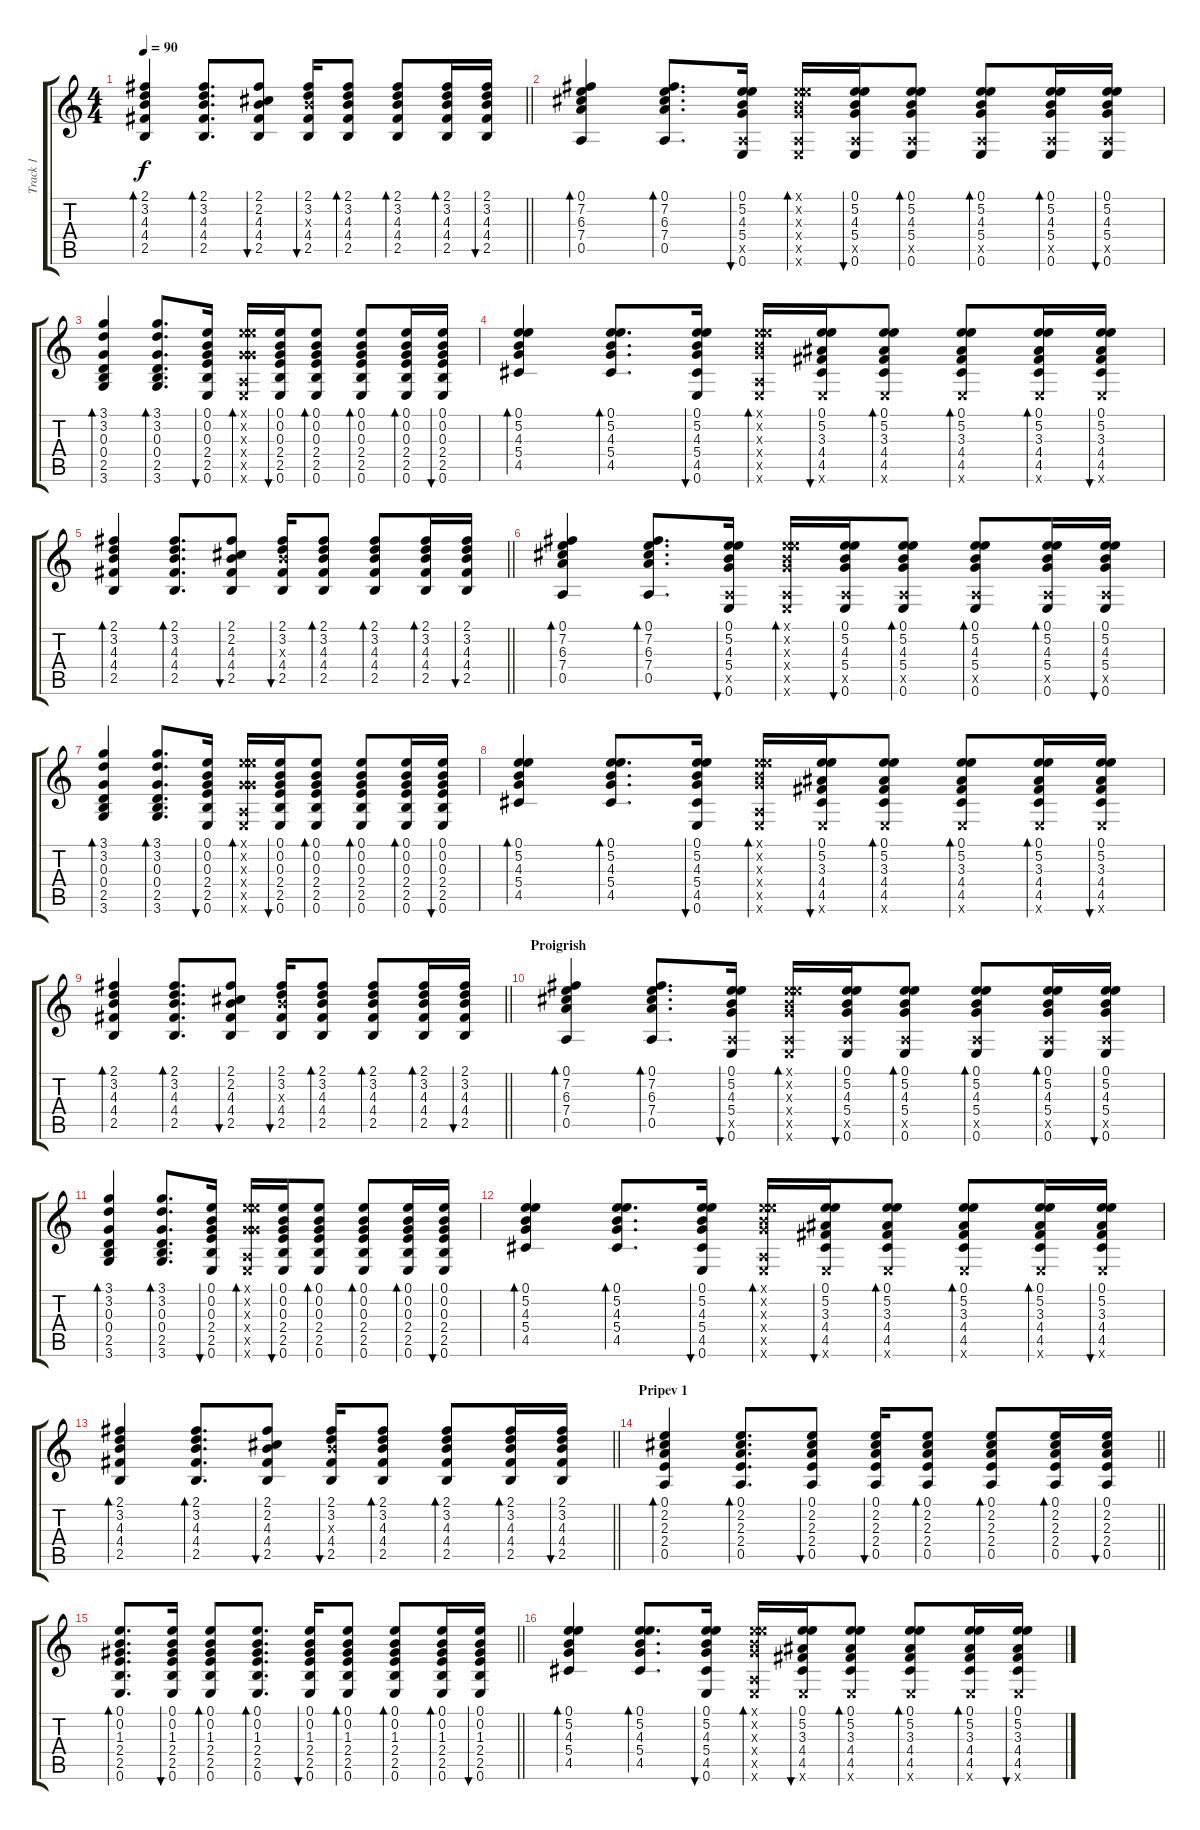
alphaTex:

\track ("Track 1" "Track 1") {instrument acousticguitarsteel}
\staff {score tabs}
\tuning (E4 B3 G3 D3 A2 E2) {hide}
\ts (4 4)
\tempo 90
\clef g2
\barLineRight lightlight
\ks c
(2.1 3.2 4.3 4.4 2.5).4{bd 60 dy f} (2.1 3.2 4.3 4.4 2.5).8{d bd 60} (2.1 2.2 4.3 4.4 2.5).8{bu 60} (2.1 3.2 4.3{x} 4.4 2.5).16{bu 60} (2.1 3.2 4.3 4.4 2.5).8{bd 60} (2.1 3.2 4.3 4.4 2.5).8{bd 60} (2.1 3.2 4.3 4.4 2.5).16{bd 60} (2.1 3.2 4.3 4.4 2.5).16{bu 60} |
(0.1 7.2 6.3 7.4 0.5).4{bd 60} (0.1 7.2 6.3 7.4 0.5).8{d bd 60} (0.1 5.2 4.3 5.4 0.5{x} 0.6).16{bu 60} (0.1{x} 5.2{x} 4.3{x} 5.4{x} 0.5{x} 0.6{x}).16{bd 60} (0.1 5.2 4.3 5.4 0.5{x} 0.6).16{bu 60} (0.1 5.2 4.3 5.4 0.5{x} 0.6).8{bd 60} (0.1 5.2 4.3 5.4 0.5{x} 0.6).8{bd 60} (0.1 5.2 4.3 5.4 0.5{x} 0.6).16{bd 60} (0.1 5.2 4.3 5.4 0.5{x} 0.6).16{bu 60} |
(3.1 3.2 0.3 0.4 2.5 3.6).4{bd 60} (3.1 3.2 0.3 0.4 2.5 3.6).8{d bd 60} (0.1 0.2 0.3 2.4 2.5 0.6).16{bu 60} (0.1{x} 5.2{x} 0.3{x} 5.4{x} 0.5{x} 0.6{x}).16{bd 60} (0.1 0.2 0.3 2.4 2.5 0.6).16{bu 60} (0.1 0.2 0.3 2.4 2.5 0.6).8{bd 60} (0.1 0.2 0.3 2.4 2.5 0.6).8{bd 60} (0.1 0.2 0.3 2.4 2.5 0.6).16{bd 60} (0.1 0.2 0.3 2.4 2.5 0.6).16{bu 60} |
(0.1 5.2 4.3 5.4 4.5).4{bd 60} (0.1 5.2 4.3 5.4 4.5).8{d bd 60} (0.1 5.2 4.3 5.4 4.5 0.6).16{bu 60} (0.1{x} 5.2{x} 4.3{x} 5.4{x} 0.5{x} 0.6{x}).16{bd 60} (0.1 5.2 3.3 4.4 4.5 0.6{x}).16{bu 60} (0.1 5.2 3.3 4.4 4.5 0.6{x}).8{bd 60} (0.1 5.2 3.3 4.4 4.5 0.6{x}).8{bd 60} (0.1 5.2 3.3 4.4 4.5 0.6{x}).16{bd 60} (0.1 5.2 3.3 4.4 4.5 0.6{x}).16{bu 60} |
\barLineRight lightlight
(2.1 3.2 4.3 4.4 2.5).4{bd 60} (2.1 3.2 4.3 4.4 2.5).8{d bd 60} (2.1 2.2 4.3 4.4 2.5).8{bu 60} (2.1 3.2 4.3{x} 4.4 2.5).16{bu 60} (2.1 3.2 4.3 4.4 2.5).8{bd 60} (2.1 3.2 4.3 4.4 2.5).8{bd 60} (2.1 3.2 4.3 4.4 2.5).16{bd 60} (2.1 3.2 4.3 4.4 2.5).16{bu 60} |
(0.1 7.2 6.3 7.4 0.5).4{bd 60} (0.1 7.2 6.3 7.4 0.5).8{d bd 60} (0.1 5.2 4.3 5.4 0.5{x} 0.6).16{bu 60} (0.1{x} 5.2{x} 4.3{x} 5.4{x} 0.5{x} 0.6{x}).16{bd 60} (0.1 5.2 4.3 5.4 0.5{x} 0.6).16{bu 60} (0.1 5.2 4.3 5.4 0.5{x} 0.6).8{bd 60} (0.1 5.2 4.3 5.4 0.5{x} 0.6).8{bd 60} (0.1 5.2 4.3 5.4 0.5{x} 0.6).16{bd 60} (0.1 5.2 4.3 5.4 0.5{x} 0.6).16{bu 60} |
(3.1 3.2 0.3 0.4 2.5 3.6).4{bd 60} (3.1 3.2 0.3 0.4 2.5 3.6).8{d bd 60} (0.1 0.2 0.3 2.4 2.5 0.6).16{bu 60} (0.1{x} 5.2{x} 0.3{x} 5.4{x} 0.5{x} 0.6{x}).16{bd 60} (0.1 0.2 0.3 2.4 2.5 0.6).16{bu 60} (0.1 0.2 0.3 2.4 2.5 0.6).8{bd 60} (0.1 0.2 0.3 2.4 2.5 0.6).8{bd 60} (0.1 0.2 0.3 2.4 2.5 0.6).16{bd 60} (0.1 0.2 0.3 2.4 2.5 0.6).16{bu 60} |
(0.1 5.2 4.3 5.4 4.5).4{bd 60} (0.1 5.2 4.3 5.4 4.5).8{d bd 60} (0.1 5.2 4.3 5.4 4.5 0.6).16{bu 60} (0.1{x} 5.2{x} 4.3{x} 5.4{x} 0.5{x} 0.6{x}).16{bd 60} (0.1 5.2 3.3 4.4 4.5 0.6{x}).16{bu 60} (0.1 5.2 3.3 4.4 4.5 0.6{x}).8{bd 60} (0.1 5.2 3.3 4.4 4.5 0.6{x}).8{bd 60} (0.1 5.2 3.3 4.4 4.5 0.6{x}).16{bd 60} (0.1 5.2 3.3 4.4 4.5 0.6{x}).16{bu 60} |
\barLineRight lightlight
(2.1 3.2 4.3 4.4 2.5).4{bd 60} (2.1 3.2 4.3 4.4 2.5).8{d bd 60} (2.1 2.2 4.3 4.4 2.5).8{bu 60} (2.1 3.2 4.3{x} 4.4 2.5).16{bu 60} (2.1 3.2 4.3 4.4 2.5).8{bd 60} (2.1 3.2 4.3 4.4 2.5).8{bd 60} (2.1 3.2 4.3 4.4 2.5).16{bd 60} (2.1 3.2 4.3 4.4 2.5).16{bu 60} |
\section ("" "Proigrish")
(0.1 7.2 6.3 7.4 0.5).4{bd 60} (0.1 7.2 6.3 7.4 0.5).8{d bd 60} (0.1 5.2 4.3 5.4 0.5{x} 0.6).16{bu 60} (0.1{x} 5.2{x} 4.3{x} 5.4{x} 0.5{x} 0.6{x}).16{bd 60} (0.1 5.2 4.3 5.4 0.5{x} 0.6).16{bu 60} (0.1 5.2 4.3 5.4 0.5{x} 0.6).8{bd 60} (0.1 5.2 4.3 5.4 0.5{x} 0.6).8{bd 60} (0.1 5.2 4.3 5.4 0.5{x} 0.6).16{bd 60} (0.1 5.2 4.3 5.4 0.5{x} 0.6).16{bu 60} |
(3.1 3.2 0.3 0.4 2.5 3.6).4{bd 60} (3.1 3.2 0.3 0.4 2.5 3.6).8{d bd 60} (0.1 0.2 0.3 2.4 2.5 0.6).16{bu 60} (0.1{x} 5.2{x} 0.3{x} 5.4{x} 0.5{x} 0.6{x}).16{bd 60} (0.1 0.2 0.3 2.4 2.5 0.6).16{bu 60} (0.1 0.2 0.3 2.4 2.5 0.6).8{bd 60} (0.1 0.2 0.3 2.4 2.5 0.6).8{bd 60} (0.1 0.2 0.3 2.4 2.5 0.6).16{bd 60} (0.1 0.2 0.3 2.4 2.5 0.6).16{bu 60} |
(0.1 5.2 4.3 5.4 4.5).4{bd 60} (0.1 5.2 4.3 5.4 4.5).8{d bd 60} (0.1 5.2 4.3 5.4 4.5 0.6).16{bu 60} (0.1{x} 5.2{x} 4.3{x} 5.4{x} 0.5{x} 0.6{x}).16{bd 60} (0.1 5.2 3.3 4.4 4.5 0.6{x}).16{bu 60} (0.1 5.2 3.3 4.4 4.5 0.6{x}).8{bd 60} (0.1 5.2 3.3 4.4 4.5 0.6{x}).8{bd 60} (0.1 5.2 3.3 4.4 4.5 0.6{x}).16{bd 60} (0.1 5.2 3.3 4.4 4.5 0.6{x}).16{bu 60} |
\barLineRight lightlight
(2.1 3.2 4.3 4.4 2.5).4{bd 60} (2.1 3.2 4.3 4.4 2.5).8{d bd 60} (2.1 2.2 4.3 4.4 2.5).8{bu 60} (2.1 3.2 4.3{x} 4.4 2.5).16{bu 60} (2.1 3.2 4.3 4.4 2.5).8{bd 60} (2.1 3.2 4.3 4.4 2.5).8{bd 60} (2.1 3.2 4.3 4.4 2.5).16{bd 60} (2.1 3.2 4.3 4.4 2.5).16{bu 60} |
\section ("" "Pripev 1")
\barLineRight lightlight
(0.1 2.2 2.3 2.4 0.5).4{bd 60} (0.1 2.2 2.3 2.4 0.5).8{d bd 60} (0.1 2.2 2.3 2.4 0.5).8{bu 60} (0.1 2.2 2.3 2.4 0.5).16{bu 60} (0.1 2.2 2.3 2.4 0.5).8{bd 60} (0.1 2.2 2.3 2.4 0.5).8{bd 60} (0.1 2.2 2.3 2.4 0.5).16{bd 60} (0.1 2.2 2.3 2.4 0.5).16{bu 60} |
\barLineRight lightlight
(0.1 0.2 1.3 2.4 2.5 0.6).8{d bd 60} (0.1 0.2 1.3 2.4 2.5 0.6).16{bu 60} (0.1 0.2 1.3 2.4 2.5 0.6).8{bd 60} (0.1 0.2 1.3 2.4 2.5 0.6).8{d bd 60} (0.1 0.2 1.3 2.4 2.5 0.6).16{bu 60} (0.1 0.2 1.3 2.4 2.5 0.6).8{bd 60} (0.1 0.2 1.3 2.4 2.5 0.6).8{bd 60} (0.1 0.2 1.3 2.4 2.5 0.6).16{bd 60} (0.1 0.2 1.3 2.4 2.5 0.6).16{bu 60} |
(0.1 5.2 4.3 5.4 4.5).4{bd 60} (0.1 5.2 4.3 5.4 4.5).8{d bd 60} (0.1 5.2 4.3 5.4 4.5 0.6).16{bu 60} (0.1{x} 5.2{x} 4.3{x} 5.4{x} 0.5{x} 0.6{x}).16{bd 60} (0.1 5.2 3.3 4.4 4.5 0.6{x}).16{bu 60} (0.1 5.2 3.3 4.4 4.5 0.6{x}).8{bd 60} (0.1 5.2 3.3 4.4 4.5 0.6{x}).8{bd 60} (0.1 5.2 3.3 4.4 4.5 0.6{x}).16{bd 60} (0.1 5.2 3.3 4.4 4.5 0.6{x}).16{bu 60}
